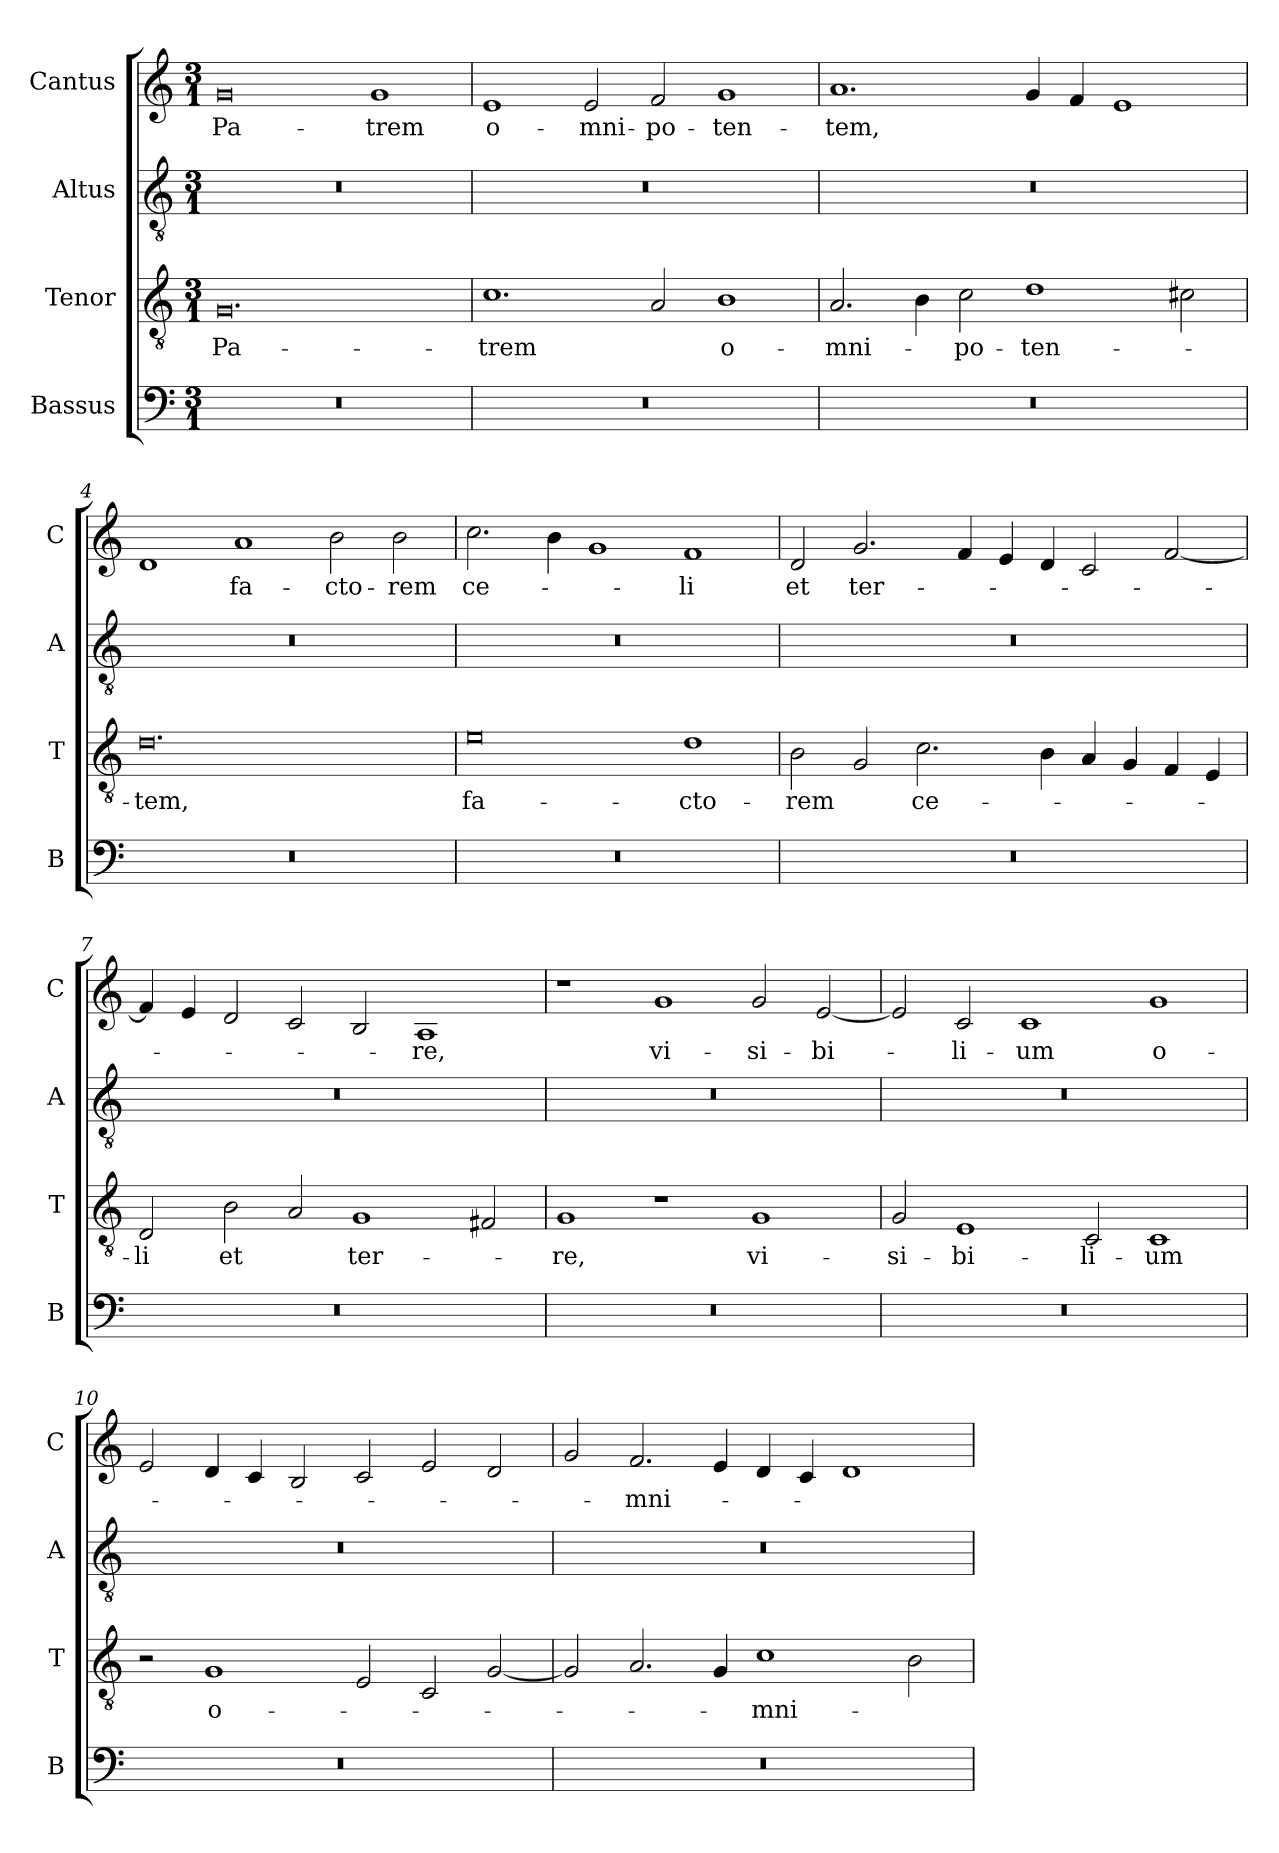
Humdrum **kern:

**kern	**kern	**text	**kern	**kern	**text
*part4	*part3	*part3	*part2	*part1	*part1
*staff4	*staff3	*staff3	*staff2	*staff1	*staff1
*I"Bassus	*I"Tenor	*	*I"Altus	*I"Cantus	*
*I'B	*I'T	*	*I'A	*I'C	*
*clefF4	*clefGv2	*	*clefGv2	*clefG2	*
*k[]	*k[]	*	*k[]	*k[]	*
*M3/1	*M3/1	*	*M3/1	*M3/1	*
=1	=1	=1	=1	=1	=1
0.r	0.G	Pa-	0.r	0g	Pa-
.	.	.	.	1g	-trem
=2	=2	=2	=2	=2	=2
0.r	1.c	-trem	0.r	1e	o-
.	.	.	.	2e	-mni-
.	2A	.	.	2f	-po-
.	1B	o-	.	1g	-ten-
=3	=3	=3	=3	=3	=3
0.r	2.A	-mni-	0.r	1.a	-tem,
.	4B	.	.	.	.
.	2c	-po-	.	.	.
.	1d	-ten-	.	4g	.
.	.	.	.	4f	.
.	.	.	.	1e	.
.	2c#X	.	.	.	.
=4	=4	=4	=4	=4	=4
0.r	0.d	-tem,	0.r	1d	.
.	.	.	.	1a	fa-
.	.	.	.	2b	-cto-
.	.	.	.	2b	-rem
!!LO:LB:g=z
=5	=5	=5	=5	=5	=5
0.r	0e	fa-	0.r	2.cc	ce-
.	.	.	.	4b	.
.	.	.	.	1g	.
.	1d	-cto-	.	1f	-li
=6	=6	=6	=6	=6	=6
0.r	2B	-rem	0.r	2d	et
.	2G	.	.	2.g	ter-
.	2.c	ce-	.	.	.
.	.	.	.	4f	.
.	.	.	.	4e	.
.	4B	.	.	4d	.
.	4A	.	.	2c	.
.	4G	.	.	.	.
.	4F	.	.	[2f	.
.	4E	.	.	.	.
=7	=7	=7	=7	=7	=7
0.r	2D	-li	0.r	4f]	.
.	.	.	.	4e	.
.	2B	et	.	2d	.
.	2A	.	.	2c	.
.	1G	ter-	.	2B	.
.	.	.	.	1A	-re,
.	2F#X	.	.	.	.
=8	=8	=8	=8	=8	=8
0.r	1G	-re,	0.r	1r	.
.	1r	.	.	1g	vi-
.	1G	vi-	.	2g	-si-
.	.	.	.	[2e	-bi-
=9	=9	=9	=9	=9	=9
0.r	2G	-si-	0.r	2e]	.
.	1E	-bi-	.	2c	-li-
.	.	.	.	1c	-um
.	2C	-li-	.	.	.
.	1C	-um	.	1g	o-
=10	=10	=10	=10	=10	=10
0.r	2r	.	0.r	2e	.
.	1G	o-	.	4d	.
.	.	.	.	4c	.
.	.	.	.	2B	.
.	2E	.	.	2c	.
.	2C	.	.	2e	.
.	[2G	.	.	2d	.
=11	=11	=11	=11	=11	=11
0.r	2G]	.	0.r	2g	.
.	2.A	.	.	2.f	-mni-
.	4G	.	.	4e	.
.	1c	-mni-	.	4d	.
.	.	.	.	4c	.
.	.	.	.	1d	.
.	2B	.	.	.	.
=	=	=	=	=	=
*-	*-	*-	*-	*-	*-
